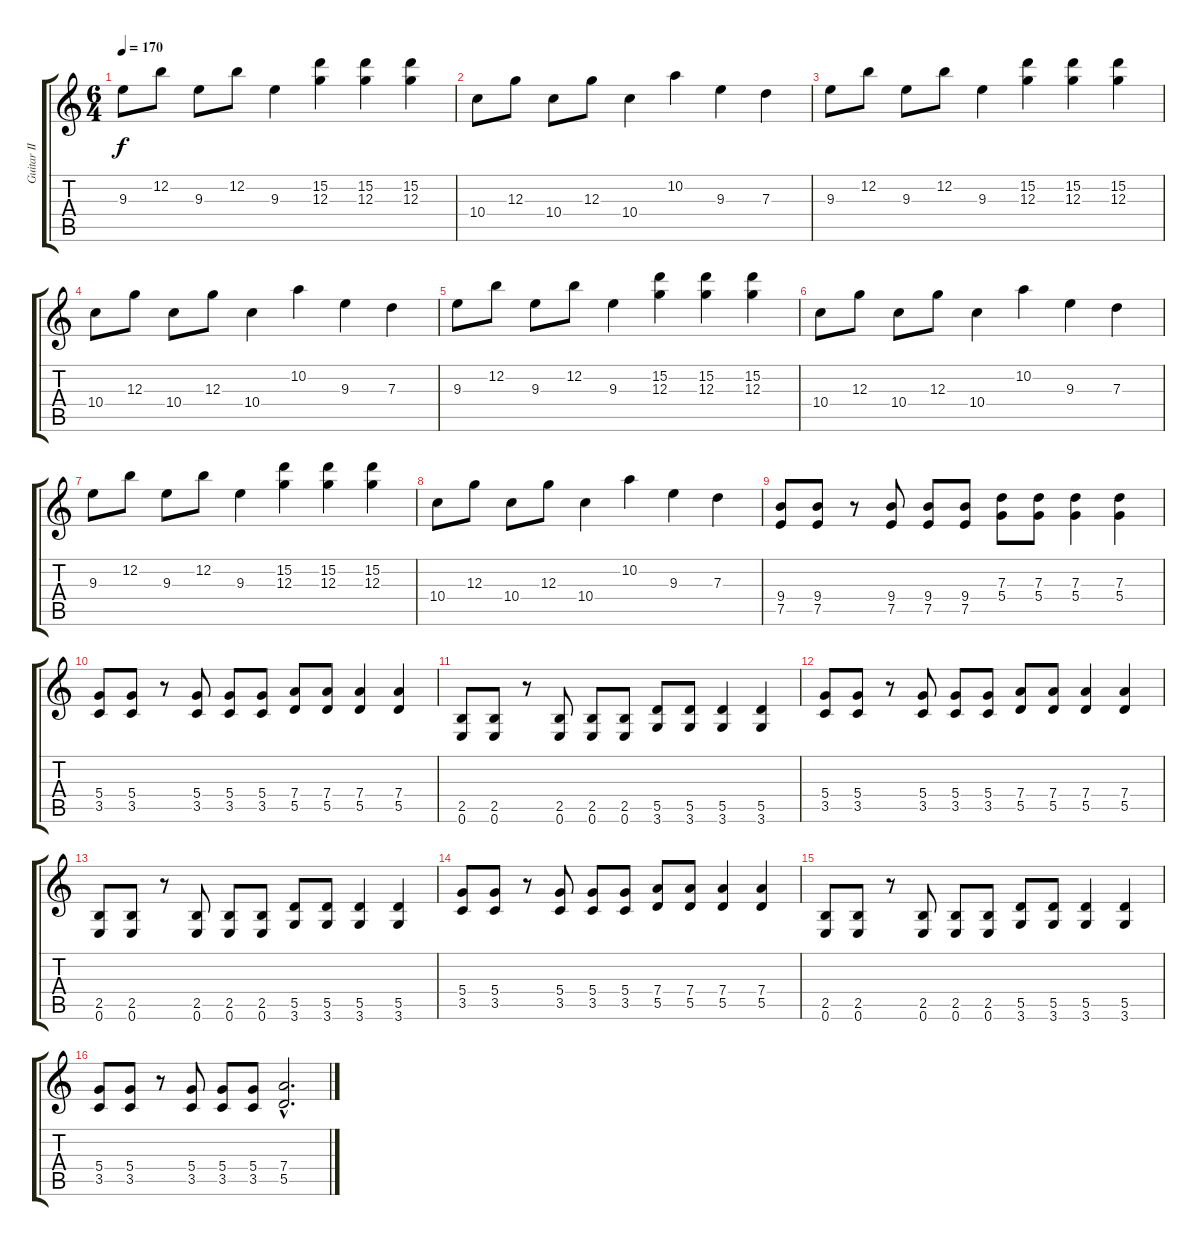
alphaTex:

\track ("Guitar II" "Guitar II") {instrument distortionguitar}
\staff {score tabs}
\tuning (E4 B3 G3 D3 A2 E2) {hide}
\ts (6 4)
\tempo 170
\clef g2
\ks c
9.3.8{dy f instrument electricguitarjazz} 12.2.8 9.3.8 12.2.8 9.3.4 (15.2 12.3).4 (15.2 12.3).4 (15.2 12.3).4 |
10.4.8 12.3.8 10.4.8 12.3.8 10.4.4 10.2.4 9.3.4 7.3.4 |
9.3.8 12.2.8 9.3.8 12.2.8 9.3.4 (15.2 12.3).4 (15.2 12.3).4 (15.2 12.3).4 |
10.4.8 12.3.8 10.4.8 12.3.8 10.4.4 10.2.4 9.3.4 7.3.4 |
9.3.8 12.2.8 9.3.8 12.2.8 9.3.4 (15.2 12.3).4 (15.2 12.3).4 (15.2 12.3).4 |
10.4.8 12.3.8 10.4.8 12.3.8 10.4.4 10.2.4 9.3.4 7.3.4 |
9.3.8 12.2.8 9.3.8 12.2.8 9.3.4 (15.2 12.3).4 (15.2 12.3).4 (15.2 12.3).4 |
10.4.8 12.3.8 10.4.8 12.3.8 10.4.4 10.2.4 9.3.4 7.3.4 |
(9.4 7.5).8{instrument overdrivenguitar} (9.4 7.5).8 r.8 (9.4 7.5).8 (9.4 7.5).8 (9.4 7.5).8 (7.3 5.4).8 (7.3 5.4).8 (7.3 5.4).4 (7.3 5.4).4 |
(5.4 3.5).8 (5.4 3.5).8 r.8 (5.4 3.5).8 (5.4 3.5).8 (5.4 3.5).8 (7.4 5.5).8 (7.4 5.5).8 (7.4 5.5).4 (7.4 5.5).4 |
(2.5 0.6).8 (2.5 0.6).8 r.8 (2.5 0.6).8 (2.5 0.6).8 (2.5 0.6).8 (5.5 3.6).8 (5.5 3.6).8 (5.5 3.6).4 (5.5 3.6).4 |
(5.4 3.5).8 (5.4 3.5).8 r.8 (5.4 3.5).8 (5.4 3.5).8 (5.4 3.5).8 (7.4 5.5).8 (7.4 5.5).8 (7.4 5.5).4 (7.4 5.5).4 |
(2.5 0.6).8 (2.5 0.6).8 r.8 (2.5 0.6).8 (2.5 0.6).8 (2.5 0.6).8 (5.5 3.6).8 (5.5 3.6).8 (5.5 3.6).4 (5.5 3.6).4 |
(5.4 3.5).8 (5.4 3.5).8 r.8 (5.4 3.5).8 (5.4 3.5).8 (5.4 3.5).8 (7.4 5.5).8 (7.4 5.5).8 (7.4 5.5).4 (7.4 5.5).4 |
(2.5 0.6).8 (2.5 0.6).8 r.8 (2.5 0.6).8 (2.5 0.6).8 (2.5 0.6).8 (5.5 3.6).8 (5.5 3.6).8 (5.5 3.6).4 (5.5 3.6).4 |
(5.4 3.5).8 (5.4 3.5).8 r.8 (5.4 3.5).8 (5.4 3.5).8 (5.4 3.5).8 (7.4{hac} 5.5{hac}).2{d}
